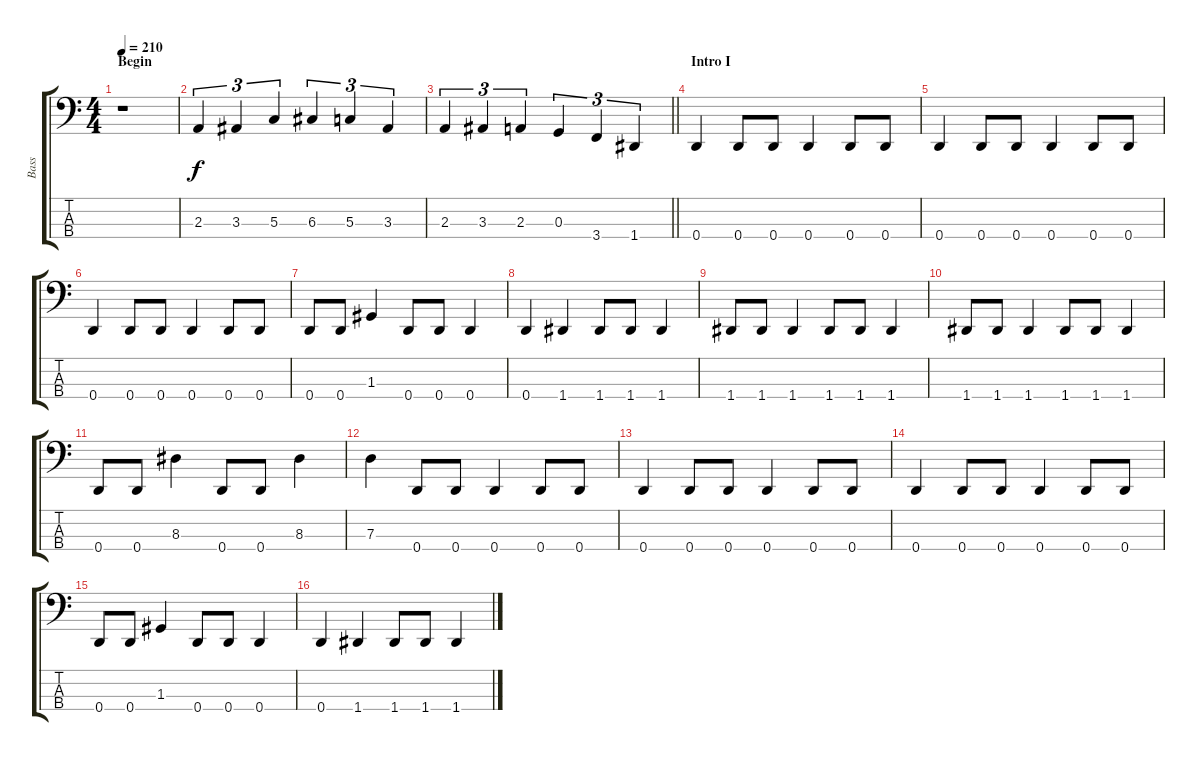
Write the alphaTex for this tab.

\track ("Bass" "Bass") {instrument electricbasspick}
\staff {score tabs}
\tuning (F2 C2 G1 D1) {hide}
\ts (4 4)
\section ("" "Begin")
\tempo 210
\clef f4
\ks c
r.1{dy f instrument electricbasspick} |
2.3.4{tu (3 2)} 3.3.4{tu (3 2)} 5.3.4{tu (3 2)} 6.3.4{tu (3 2)} 5.3.4{tu (3 2)} 3.3.4{tu (3 2)} |
\barLineRight lightlight
2.3.4{tu (3 2)} 3.3.4{tu (3 2)} 2.3.4{tu (3 2)} 0.3.4{tu (3 2)} 3.4.4{tu (3 2)} 1.4.4{tu (3 2)} |
\section ("" "Intro I")
0.4.4 0.4.8 0.4.8 0.4.4 0.4.8 0.4.8 |
0.4.4 0.4.8 0.4.8 0.4.4 0.4.8 0.4.8 |
0.4.4 0.4.8 0.4.8 0.4.4 0.4.8 0.4.8 |
0.4.8 0.4.8 1.3.4 0.4.8 0.4.8 0.4.4 |
0.4.4 1.4.4 1.4.8 1.4.8 1.4.4 |
1.4.8 1.4.8 1.4.4 1.4.8 1.4.8 1.4.4 |
1.4.8 1.4.8 1.4.4 1.4.8 1.4.8 1.4.4 |
0.4.8 0.4.8 8.3.4 0.4.8 0.4.8 8.3.4 |
7.3.4 0.4.8 0.4.8 0.4.4 0.4.8 0.4.8 |
0.4.4 0.4.8 0.4.8 0.4.4 0.4.8 0.4.8 |
0.4.4 0.4.8 0.4.8 0.4.4 0.4.8 0.4.8 |
0.4.8 0.4.8 1.3.4 0.4.8 0.4.8 0.4.4 |
0.4.4 1.4.4 1.4.8 1.4.8 1.4.4
